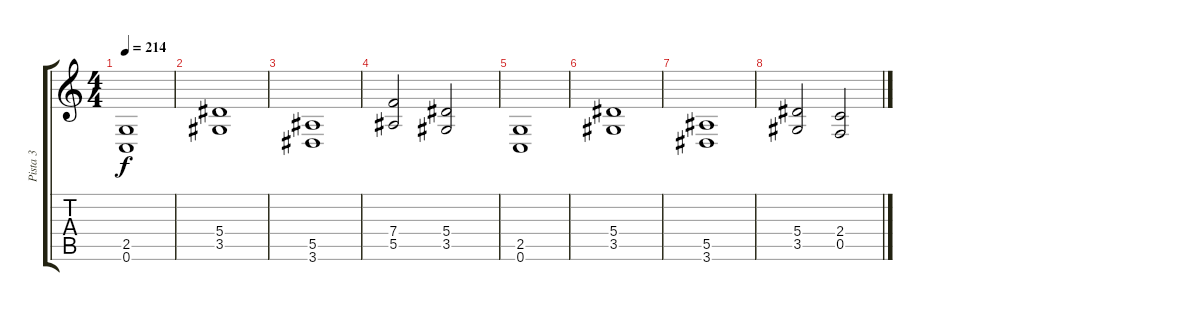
\track ("Pista 3" "Pista 3") {instrument distortionguitar}
\staff {score tabs}
\tuning (C4 G3 Eb3 Bb2 F2 C2) {hide}
\ts (4 4)
\tempo 214
\clef g2
\ks c
(2.5 0.6).1{dy f} |
(5.4 3.5).1 |
(5.5 3.6).1 |
(7.4 5.5).2 (5.4 3.5).2 |
(2.5 0.6).1 |
(5.4 3.5).1 |
(5.5 3.6).1 |
(5.4 3.5).2 (2.4 0.5).2
